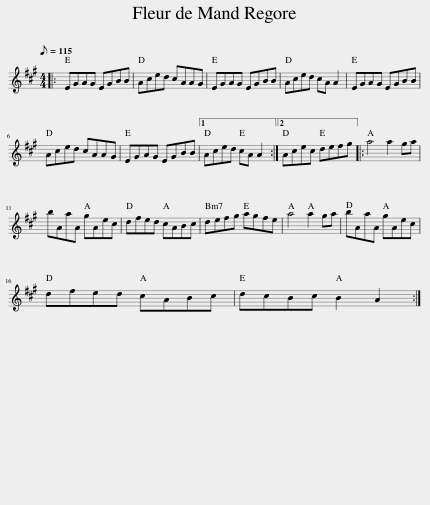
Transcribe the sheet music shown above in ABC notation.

X:1
L:1/8
Q:1/8=115
M:4/4
I:linebreak $
K:A
V:1 treble
V:1
|: EGAG EGBB | Aced cAAG | EGAG EGBB | Aced cA A2 | EGAG EGBB |$ %5
 Aced cAAG | EGAG EGBB |1 Aced cA A2 :|2 Acec defg |: a4 a2 ga |$ %10
 bAaA gAec | dfed cABc | defg agfe | a4 a2 ga | bAaA gAec |$ %15
 dfed cABc | dcBc B2 A2 :| %17
